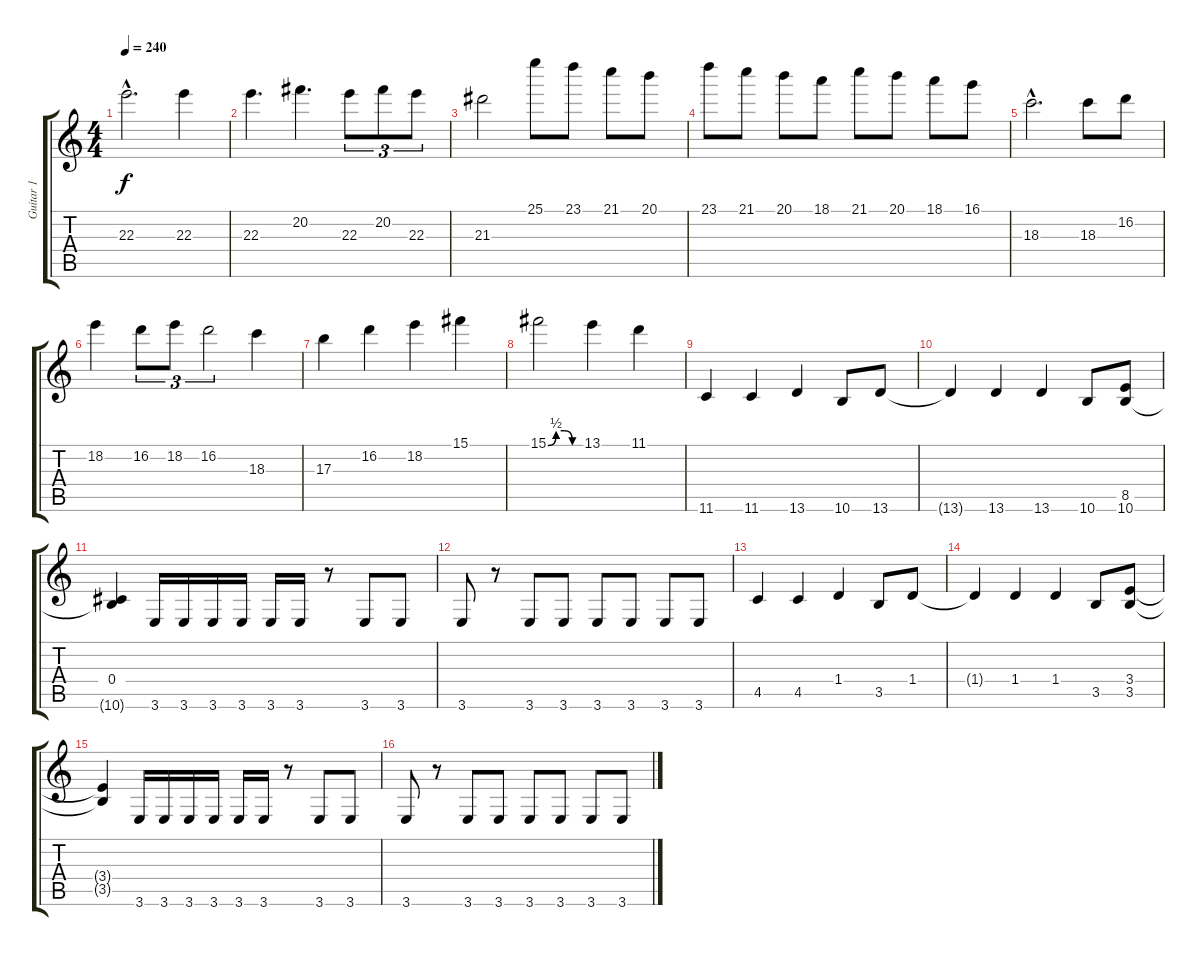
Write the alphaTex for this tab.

\track ("Guitar 1" "Guitar 1") {instrument distortionguitar}
\staff {score tabs}
\tuning (Eb4 Bb3 Gb3 Db3 Ab2 Db2) {hide}
\ts (4 4)
\tempo 240
\clef g2
\ks c
22.3{hac}.2{d dy f} 22.3.4 |
22.3.4{d} 20.2.4{d} 22.3.8{tu (3 2)} 20.2.8{tu (3 2)} 22.3.8{tu (3 2)} |
21.3.2 25.1.8 23.1.8 21.1.8 20.1.8 |
23.1.8 21.1.8 20.1.8 18.1.8 21.1.8 20.1.8 18.1.8 16.1.8 |
18.3{hac}.2{d} 18.3.8 16.2.8 |
18.2.4 16.2.8{tu (3 2)} 18.2.8{tu (3 2)} 16.2.2{tu (3 2)} 18.3.4 |
17.3.4 16.2.4 18.2.4 15.1.4 |
15.1{be (custom 0 0 15 2 30 2 45 0 60 0)}.2 13.1.4 11.1.4 |
11.6.4 11.6.4 13.6.4 10.6.8 13.6.8 |
13.6{t}.4 13.6.4 13.6.4 10.6.8 (8.5 10.6).8 |
(0.4 10.6{t}).4 3.6.16 3.6.16 3.6.16 3.6.16 3.6.16 3.6.16 r.8 3.6.8 3.6.8 |
3.6.8 r.8 3.6.8 3.6.8 3.6.8 3.6.8 3.6.8 3.6.8 |
4.5.4 4.5.4 1.4.4 3.5.8 1.4.8 |
1.4{t}.4 1.4.4 1.4.4 3.5.8 (3.4 3.5).8 |
(3.4{t} 3.5{t}).4 3.6.16 3.6.16 3.6.16 3.6.16 3.6.16 3.6.16 r.8 3.6.8 3.6.8 |
3.6.8 r.8 3.6.8 3.6.8 3.6.8 3.6.8 3.6.8 3.6.8
